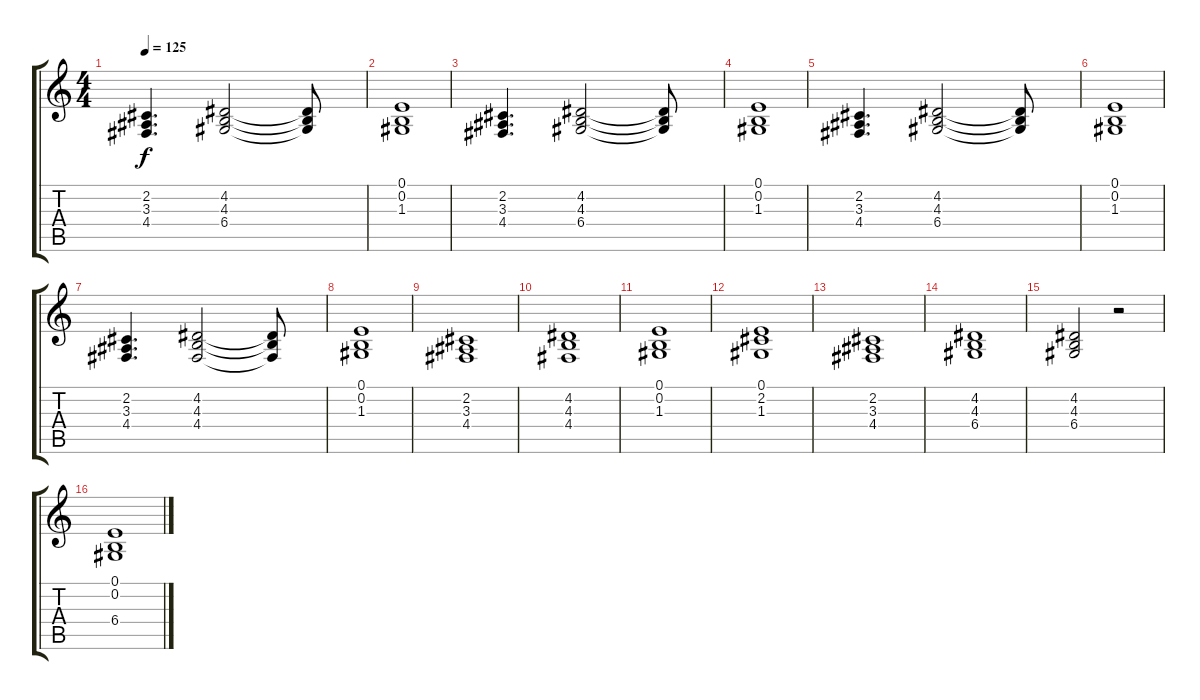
\track "" {instrument brightacousticpiano}
\staff {score tabs}
\tuning (E4 B3 G3 D3 A2 E2) {hide}
\ts (4 4)
\tempo 125
\clef g2
\ks c
(2.2 3.3 4.4).4{d dy f} (4.2 4.3 6.4).2 (4.2{t} 4.3{t} 6.4{t}).8 |
(0.1 0.2 1.3).1 |
(2.2 3.3 4.4).4{d} (4.2 4.3 6.4).2 (4.2{t} 4.3{t} 6.4{t}).8 |
(0.1 0.2 1.3).1 |
(2.2 3.3 4.4).4{d} (4.2 4.3 6.4).2 (4.2{t} 4.3{t} 6.4{t}).8 |
(0.1 0.2 1.3).1 |
(2.2 3.3 4.4).4{d} (4.2 4.3 4.4).2 (4.2{t} 4.3{t} 4.4{t}).8 |
(0.1 0.2 1.3).1 |
(2.2 3.3 4.4).1 |
(4.2 4.3 4.4).1 |
(0.1 0.2 1.3).1 |
(0.1 2.2 1.3).1 |
(2.2 3.3 4.4).1 |
(4.2 4.3 6.4).1 |
(4.2 4.3 6.4).2 r.2 |
(0.1 0.2 6.4).1
